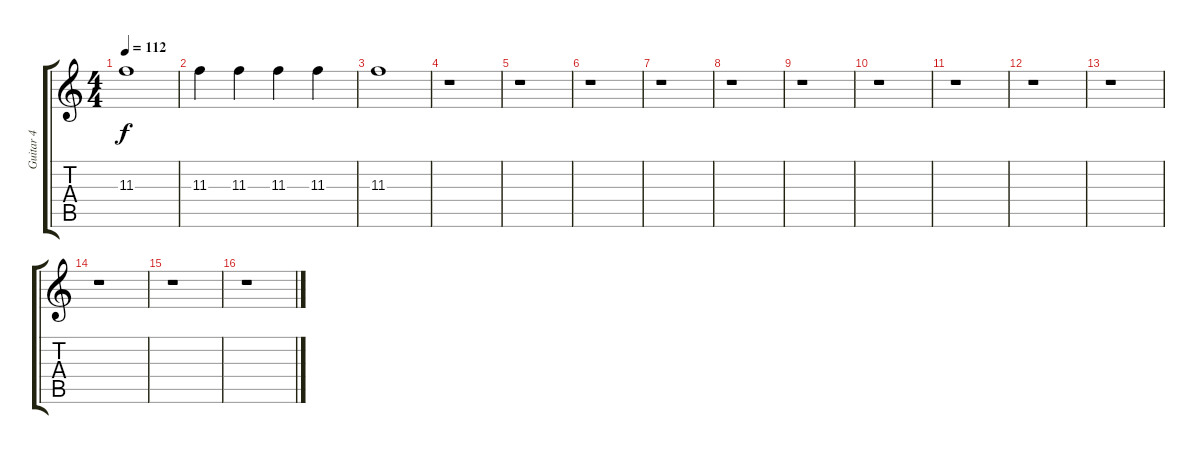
\track ("Guitar 4" "Guitar 4") {instrument overdrivenguitar}
\staff {score tabs}
\tuning (Eb4 Bb3 Gb3 Db3 Ab2 Eb2) {hide}
\ts (4 4)
\tempo 112
\clef g2
\ks c
11.3{t}.1{dy f} |
11.3.4 11.3.4 11.3.4 11.3.4 |
11.3.1 |
r.1 |
r.1 |
r.1 |
r.1 |
r.1 |
r.1 |
r.1 |
r.1 |
r.1 |
r.1 |
r.1 |
r.1 |
r.1
